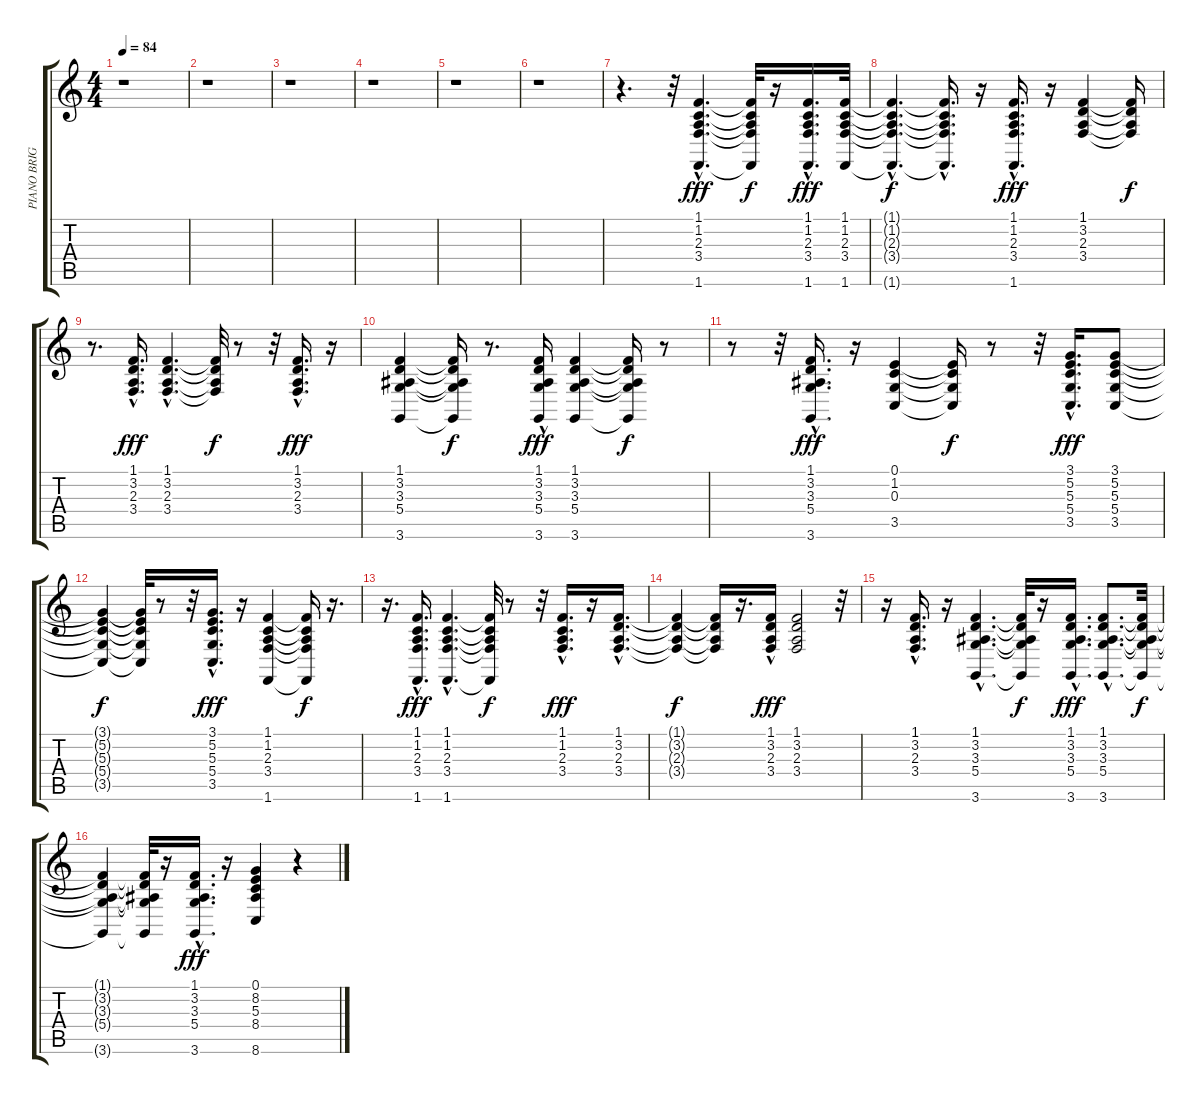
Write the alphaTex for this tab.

\track ("PIANO BRIGHT" "PIANO BRIG") {instrument brightacousticpiano}
\staff {score tabs}
\tuning (E4 B3 G3 D3 A2 E2) {hide}
\ts (4 4)
\tempo 84
\clef g2
\ks c
r.1{dy fff} |
r.1 |
r.1 |
r.1 |
r.1 |
r.1 |
r.4{d} r.32 (1.1{hac} 1.2{hac} 2.3{hac} 3.4{hac} 1.6{hac}).4{d} (1.1{t} 1.2{t} 2.3{t} 3.4{t} 1.6{t}).32{dy f} r.16 (1.1{hac} 1.2{hac} 2.3{hac} 3.4{hac} 1.6{hac}).16{d dy fff} (1.1 1.2 2.3 3.4 1.6).32 |
(1.1{hac t} 1.2{hac t} 2.3{hac t} 3.4{hac t} 1.6{hac t}).4{d dy f} (1.1{hac t} 1.2{hac t} 2.3{hac t} 3.4{hac t} 1.6{hac t}).16{d} r.16 (1.1{hac} 1.2{hac} 2.3{hac} 3.4{hac} 1.6{hac}).16{d dy fff} r.16 (1.1 3.2 2.3 3.4).4 (1.1{t} 3.2{t} 2.3{t} 3.4{t}).16{dy f} |
r.8{d} (1.1{hac} 3.2{hac} 2.3{hac} 3.4{hac}).16{d dy fff} (1.1{hac} 3.2{hac} 2.3{hac} 3.4{hac}).4{d} (1.1{t} 3.2{t} 2.3{t} 3.4{t}).32{dy f} r.8 r.32 (1.1{hac} 3.2{hac} 2.3{hac} 3.4{hac}).16{d dy fff} r.16 |
(1.1 3.2 3.3 5.4 3.6).4 (1.1{t} 3.2{t} 3.3{t} 5.4{t} 3.6{t}).16{dy f} r.8{d} (1.1{hac} 3.2{hac} 3.3{hac} 5.4{hac} 3.6{hac}).16{dy fff} (1.1 3.2 3.3 5.4 3.6).4 (1.1{t} 3.2{t} 3.3{t} 5.4{t} 3.6{t}).16{dy f} r.8 |
r.8 r.32 (1.1{hac} 3.2{hac} 3.3{hac} 5.4{hac} 3.6{hac}).16{d dy fff} r.16 (0.1 1.2 0.3 3.5).4 (0.1{t} 1.2{t} 0.3{t} 3.5{t}).16{dy f} r.8 r.32 (3.1{hac} 5.2{hac} 5.3{hac} 5.4{hac} 3.5{hac}).16{d dy fff} (3.1 5.2 5.3 5.4 3.5).8 |
(3.1{t} 5.2{t} 5.3{t} 5.4{t} 3.5{t}).4{dy f} (3.1{t} 5.2{t} 5.3{t} 5.4{t} 3.5{t}).32 r.8 r.32 (3.1{hac} 5.2{hac} 5.3{hac} 5.4{hac} 3.5{hac}).16{d dy fff} r.16 (1.1 1.2 2.3 3.4 1.6).4 (1.1{t} 1.2{t} 2.3{t} 3.4{t} 1.6{t}).16{dy f} r.16{d} |
r.16{d} (1.1{hac} 1.2{hac} 2.3{hac} 3.4{hac} 1.6{hac}).16{d dy fff} (1.1{hac} 1.2{hac} 2.3{hac} 3.4{hac} 1.6{hac}).4{d} (1.1{t} 1.2{t} 2.3{t} 3.4{t} 1.6{t}).32{dy f} r.8 r.32 (1.1{hac} 1.2{hac} 2.3{hac} 3.4{hac}).16{d dy fff} r.16 (1.1{hac} 3.2{hac} 2.3{hac} 3.4{hac}).16{d} |
(1.1{t} 3.2{t} 2.3{t} 3.4{t}).4{dy f} (1.1{t} 3.2{t} 2.3{t} 3.4{t}).16 r.16{d} (1.1{hac} 3.2{hac} 2.3{hac} 3.4{hac}).16{dy fff} (1.1 3.2 2.3 3.4).2 r.32 |
r.16 (1.1{hac} 3.2{hac} 2.3{hac} 3.4{hac}).16{d} r.16 (1.1{hac} 3.2{hac} 3.3{hac} 5.4{hac} 3.6{hac}).4{d} (1.1{t} 3.2{t} 3.3{t} 5.4{t} 3.6{t}).32{dy f} r.16 (1.1{hac} 3.2{hac} 3.3{hac} 5.4{hac} 3.6{hac}).16{d dy fff} (1.1{hac} 3.2{hac} 3.3{hac} 5.4{hac} 3.6{hac}).8{d} (1.1{t} 3.2{t} 3.3{t} 5.4{t} 3.6{t}).32{dy f} |
(1.1{t} 3.2{t} 3.3{t} 5.4{t} 3.6{t}).4 (1.1{t} 3.2{t} 3.3{t} 5.4{t} 3.6{t}).32 r.16 (1.1{hac} 3.2{hac} 3.3{hac} 5.4{hac} 3.6{hac}).16{d dy fff} r.16 (0.1 8.2 5.3 8.4 8.6).4 r.4
